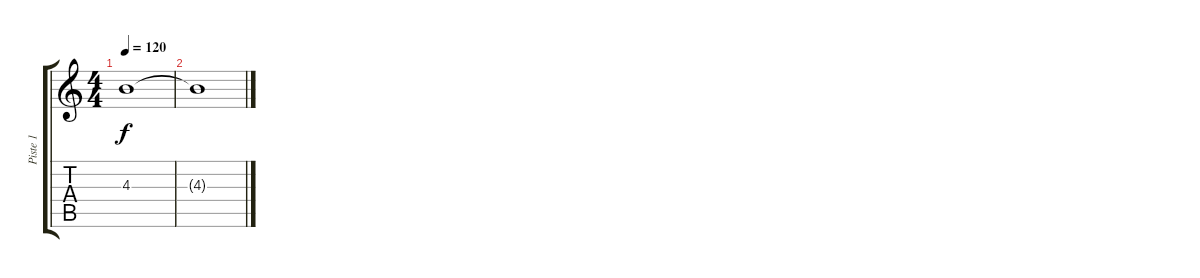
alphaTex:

\track ("Piste 1" "Piste 1") {instrument distortionguitar}
\staff {score tabs}
\tuning (E4 B3 G3 D3 A2 D2) {hide}
\ts (4 4)
\tempo 120
\clef g2
\ks c
4.3{t}.1{dy f volume 5} |
4.3{t}.1
